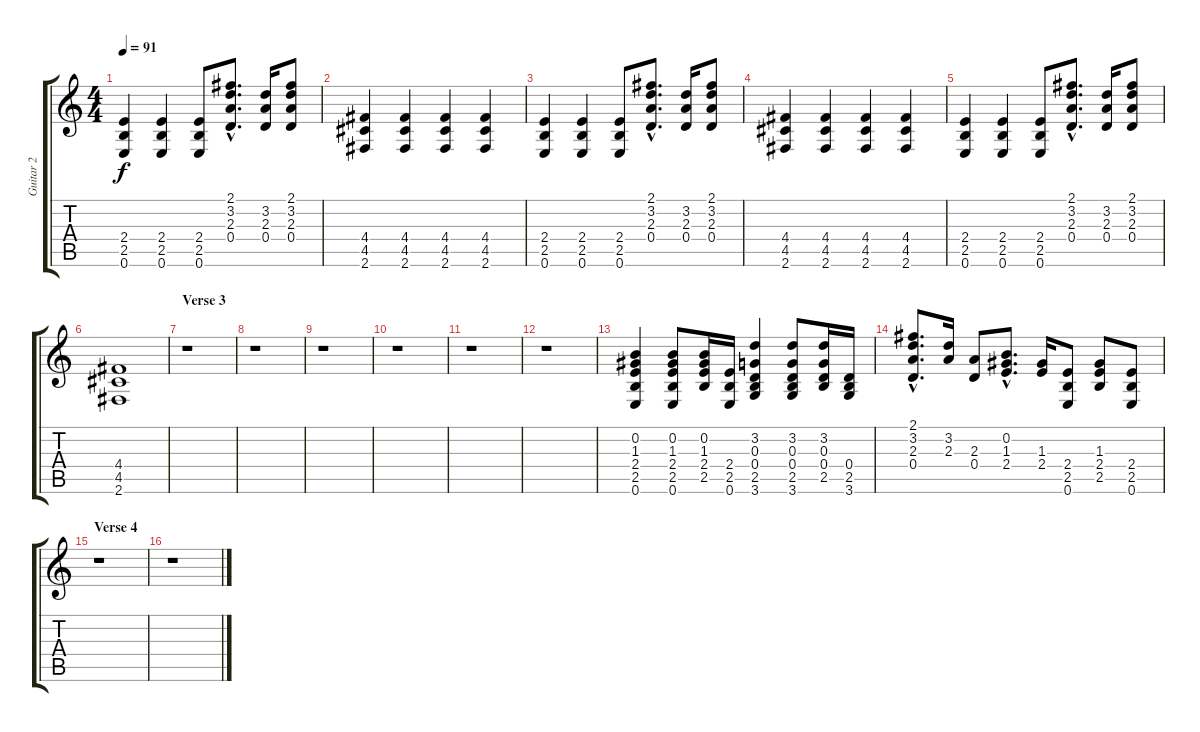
\track ("Guitar 2" "Guitar 2") {instrument distortionguitar}
\staff {score tabs}
\tuning (E4 B3 G3 D3 A2 E2) {hide}
\ts (4 4)
\tempo 91
\clef g2
\ks c
(2.4 2.5 0.6).4{dy f} (2.4 2.5 0.6).4 (2.4 2.5 0.6).8 (2.1{hac} 3.2{hac} 2.3{hac} 0.4{hac}).8{d} (3.2 2.3 0.4).16 (2.1 3.2 2.3 0.4).8 |
(4.4 4.5 2.6).4 (4.4 4.5 2.6).4 (4.4 4.5 2.6).4 (4.4 4.5 2.6).4 |
(2.4 2.5 0.6).4 (2.4 2.5 0.6).4 (2.4 2.5 0.6).8 (2.1{hac} 3.2{hac} 2.3{hac} 0.4{hac}).8{d} (3.2 2.3 0.4).16 (2.1 3.2 2.3 0.4).8 |
(4.4 4.5 2.6).4 (4.4 4.5 2.6).4 (4.4 4.5 2.6).4 (4.4 4.5 2.6).4 |
(2.4 2.5 0.6).4 (2.4 2.5 0.6).4 (2.4 2.5 0.6).8 (2.1{hac} 3.2{hac} 2.3{hac} 0.4{hac}).8{d} (3.2 2.3 0.4).16 (2.1 3.2 2.3 0.4).8 |
(4.4 4.5 2.6).1 |
\section ("" "Verse 3")
r.1 |
r.1 |
r.1 |
r.1 |
r.1 |
r.1 |
(0.2 1.3 2.4 2.5 0.6).4 (0.2 1.3 2.4 2.5 0.6).8 (0.2 1.3 2.4 2.5).16 (2.4 2.5 0.6).16 (3.2 0.3 0.4 2.5 3.6).4 (3.2 0.3 0.4 2.5 3.6).8 (3.2 0.3 0.4 2.5).16 (0.4 2.5 3.6).16 |
(2.1{hac} 3.2{hac} 2.3{hac} 0.4{hac}).8{d} (3.2 2.3).16 (2.3 0.4).8 (0.2{hac} 1.3{hac} 2.4{hac}).8{d} (1.3 2.4).16 (2.4 2.5 0.6).8 (1.3 2.4 2.5).8 (2.4 2.5 0.6).8 |
\section ("" "Verse 4")
r.1 |
r.1
